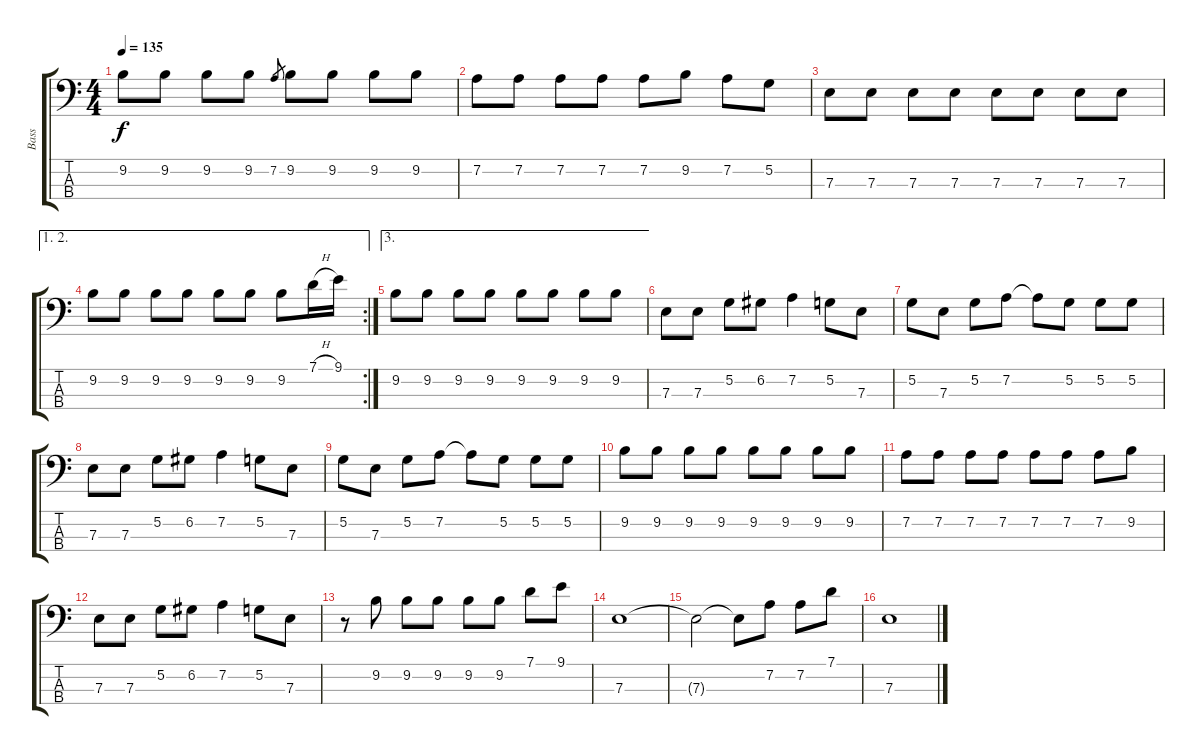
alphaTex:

\track ("Bass" "Bass") {instrument electricbassfinger}
\staff {score tabs}
\tuning (G2 D2 A1 E1) {hide}
\ts (4 4)
\tempo 135
\clef f4
\ks c
9.2.8{dy f} 9.2.8 9.2.8 9.2.8 7.2.8{gr} 9.2.8 9.2.8 9.2.8 9.2.8 |
7.2.8 7.2.8 7.2.8 7.2.8 7.2.8 9.2.8 7.2.8 5.2.8 |
7.3.8 7.3.8 7.3.8 7.3.8 7.3.8 7.3.8 7.3.8 7.3.8 |
\ae (1 2)
\rc 2
9.2.8 9.2.8 9.2.8 9.2.8 9.2.8 9.2.8 9.2.8 7.1{h}.16 9.1.16 |
\ae 3
9.2.8 9.2.8 9.2.8 9.2.8 9.2.8 9.2.8 9.2.8 9.2.8 |
7.3.8 7.3.8 5.2.8 6.2.8 7.2.4 5.2.8 7.3.8 |
5.2.8 7.3.8 5.2.8 7.2.8 7.2{t}.8 5.2.8 5.2.8 5.2.8 |
7.3.8 7.3.8 5.2.8 6.2.8 7.2.4 5.2.8 7.3.8 |
5.2.8 7.3.8 5.2.8 7.2.8 7.2{t}.8 5.2.8 5.2.8 5.2.8 |
9.2.8 9.2.8 9.2.8 9.2.8 9.2.8 9.2.8 9.2.8 9.2.8 |
7.2.8 7.2.8 7.2.8 7.2.8 7.2.8 7.2.8 7.2.8 9.2.8 |
7.3.8 7.3.8 5.2.8 6.2.8 7.2.4 5.2.8 7.3.8 |
r.8 9.2.8 9.2.8 9.2.8 9.2.8 9.2.8 7.1.8 9.1.8 |
7.3.1 |
7.3{t}.2 7.3{t}.8 7.2.8 7.2.8 7.1.8 |
7.3.1
